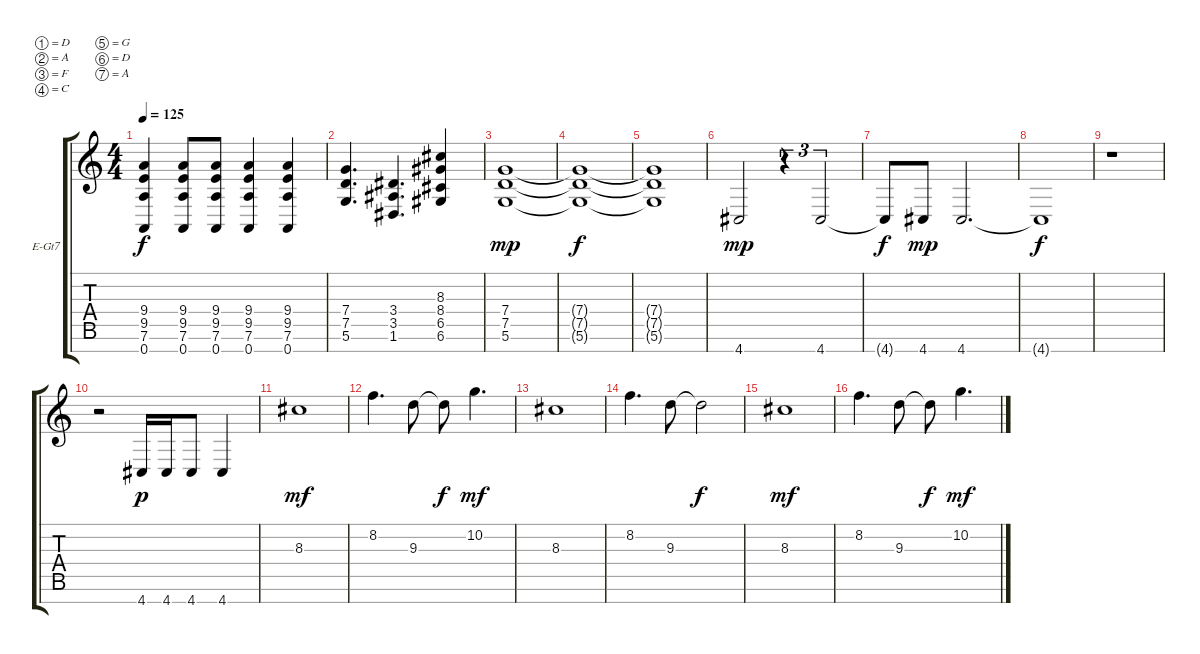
\bracketExtendMode groupsimilarinstruments
\firstSystemTrackNameOrientation horizontal
\otherSystemsTrackNameOrientation horizontal
\track ("Munky" "E-Gt7") {instrument distortionguitar}
\staff {score tabs}
\tuning (D4 A3 F3 C3 G2 D2 A1)
\ts (4 4)
\tempo 125
\clef g2
\ks c
(9.4 9.5 7.6 0.7).4{dy f} (9.4 9.5 7.6 0.7).8 (9.4 9.5 7.6 0.7).8 (9.4 9.5 7.6 0.7).4 (9.4 9.5 7.6 0.7).4 |
(7.4 7.5 5.6).4{d} (3.4 3.5 1.6).4{d} (8.3 8.4 6.5 6.6).4 |
(7.4 7.5 5.6).1{dy mp} |
(7.4{t} 7.5{t} 5.6{t}).1{dy f} |
(7.4{t} 7.5{t} 5.6{t}).1 |
4.7.2{dy mp} r.4{tu (3 2)} 4.7.2{tu (3 2)} |
4.7{t}.8{dy f} 4.7.8{dy mp} 4.7.2{d} |
4.7{t}.1{dy f} |
r.1 |
r.2 4.7.16{dy p} 4.7.16 4.7.8 4.7.4 |
8.3.1{dy mf} |
8.2.4{d} 9.3.8 9.3{t}.8{dy f} 10.2.4{d dy mf} |
8.3.1 |
8.2.4{d} 9.3.8 9.3{t}.2{dy f} |
8.3.1{dy mf} |
8.2.4{d} 9.3.8 9.3{t}.8{dy f} 10.2.4{d dy mf}
